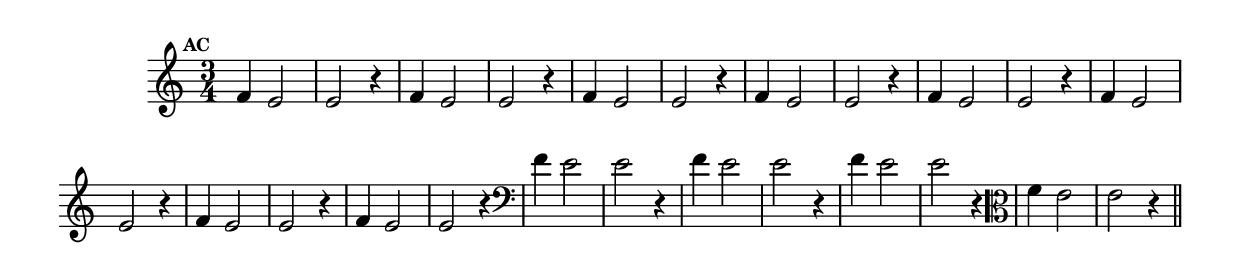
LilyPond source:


\version "2.14.2"

%\header { texidoc="Perguntas e Respostas"}

\relative c' {

  \override Staff.TimeSignature #'style = #'()
  \time 3/4 
  \override Score.BarNumber #'transparent = ##t
                                %\override Score.RehearsalMark #'font-family = #'roman
  \override Score.RehearsalMark #'font-size = #-2
  \override Score.BarNumber #'transparent = ##t
  \set Score.markFormatter = #format-mark-numbers

  \mark 28 

                                % CLARINETE

  \tag #'cl {
    f4 e2 | e r4 
  }

                                % FLAUTA

  \tag #'fl {
    f4 e2 | e r4 
  }

                                % OBOÉ

  \tag #'ob {
    f4 e2 | e r4 
  }

                                % SAX ALTO

  \tag #'saxa {
    f4 e2 | e r4 
  }

                                % SAX TENOR

  \tag #'saxt {
    f4 e2 | e r4 
  }

                                % SAX GENES

  \tag #'saxg {
    f4 e2 | e r4 
  }

                                % TROMPETE

  \tag #'tpt {
    f4 e2 | e r4 
  }

                                % TROMPA

  \tag #'tpa {
    f4 e2 | e r4 
  }


                                % TROMBONE

  \tag #'tbn {
    \clef bass
    f4 e2 | e r4 
  }

                                % TUBA MIB

  \tag #'tbamib {
    \clef bass
    f4 e2 | e r4 
  }

                                % TUBA SIB

  \tag #'tbasib {
    \clef bass
    f4 e2 | e r4 
  }

                                % VIOLA

  \tag #'vla {
    \clef alto
    f4 e2 | e r4 
  }

                                % FINAL

  \bar "||"

}
